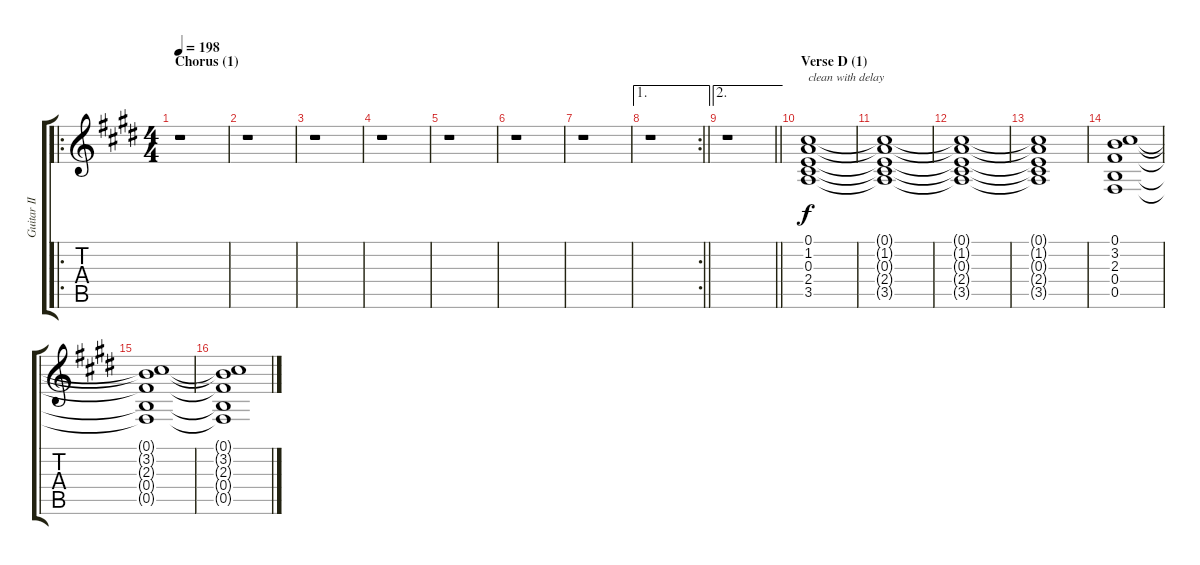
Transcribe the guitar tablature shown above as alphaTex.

\track ("Guitar II" "Guitar II") {instrument distortionguitar}
\staff {score tabs}
\tuning (Db4 Ab3 E3 B2 Gb2 Db2) {hide}
\ro
\ts (4 4)
\section ("" "Chorus (1)")
\tempo 198
\clef g2
\ks c#minor
r.1{dy f} |
r.1 |
r.1 |
r.1 |
r.1 |
r.1 |
r.1 |
\ae 1
\rc 2
\barLineRight lightlight
r.1 |
\ae 2
\barLineRight lightlight
r.1 |
\section ("" "Verse D (1)")
(0.1 1.2 0.3 2.4 3.5).1{txt "clean with delay" instrument electricguitarjazz} |
(0.1{t} 1.2{t} 0.3{t} 2.4{t} 3.5{t}).1 |
(0.1{t} 1.2{t} 0.3{t} 2.4{t} 3.5{t}).1 |
(0.1{t} 1.2{t} 0.3{t} 2.4{t} 3.5{t}).1 |
(0.1 3.2 2.3 0.4 0.5).1 |
(0.1{t} 3.2{t} 2.3{t} 0.4{t} 0.5{t}).1 |
(0.1{t} 3.2{t} 2.3{t} 0.4{t} 0.5{t}).1
